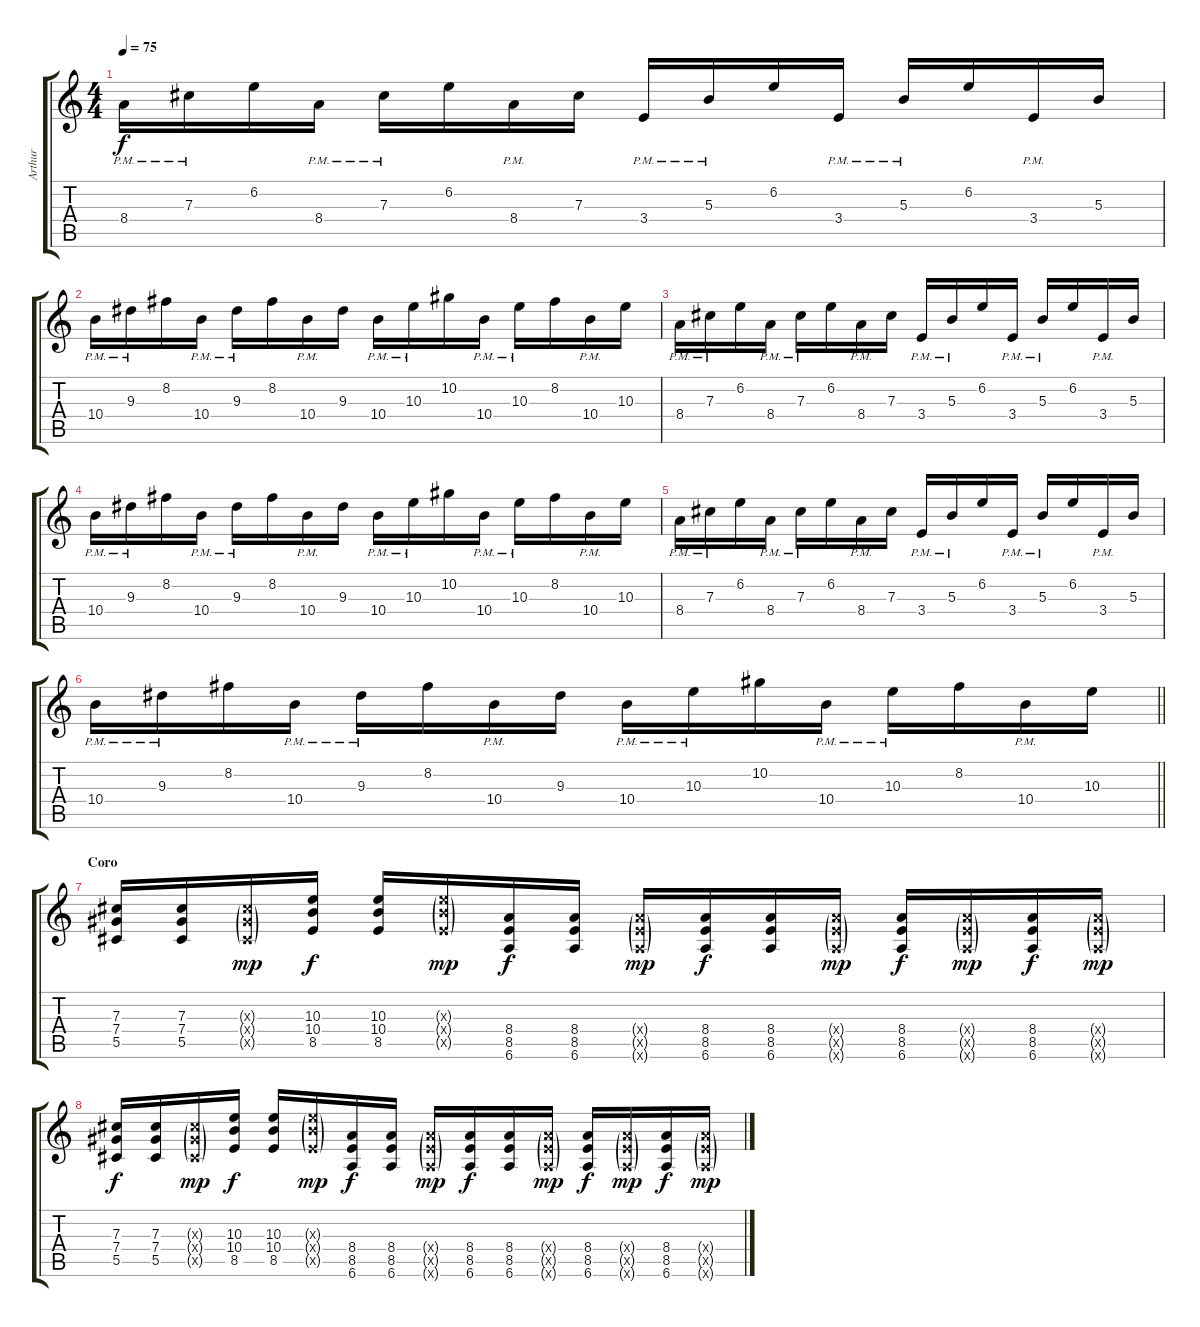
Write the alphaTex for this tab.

\track ("Arthur" "Arthur") {instrument electricguitarclean}
\staff {score tabs}
\tuning (Eb4 Bb3 Gb3 Db3 Ab2 Eb2) {hide}
\ts (4 4)
\tempo 75
\clef g2
\ks c
8.4{pm}.16{dy f} 7.3{pm}.16 6.2.16 8.4{pm}.16 7.3{pm}.16 6.2.16 8.4{pm}.16 7.3.16 3.4{pm}.16 5.3{pm}.16 6.2.16 3.4{pm}.16 5.3{pm}.16 6.2.16 3.4{pm}.16 5.3.16 |
10.4{pm}.16 9.3{pm}.16 8.2.16 10.4{pm}.16 9.3{pm}.16 8.2.16 10.4{pm}.16 9.3.16 10.4{pm}.16 10.3{pm}.16 10.2.16 10.4{pm}.16 10.3{pm}.16 8.2.16 10.4{pm}.16 10.3.16 |
8.4{pm}.16 7.3{pm}.16 6.2.16 8.4{pm}.16 7.3{pm}.16 6.2.16 8.4{pm}.16 7.3.16 3.4{pm}.16 5.3{pm}.16 6.2.16 3.4{pm}.16 5.3{pm}.16 6.2.16 3.4{pm}.16 5.3.16 |
10.4{pm}.16 9.3{pm}.16 8.2.16 10.4{pm}.16 9.3{pm}.16 8.2.16 10.4{pm}.16 9.3.16 10.4{pm}.16 10.3{pm}.16 10.2.16 10.4{pm}.16 10.3{pm}.16 8.2.16 10.4{pm}.16 10.3.16 |
8.4{pm}.16 7.3{pm}.16 6.2.16 8.4{pm}.16 7.3{pm}.16 6.2.16 8.4{pm}.16 7.3.16 3.4{pm}.16 5.3{pm}.16 6.2.16 3.4{pm}.16 5.3{pm}.16 6.2.16 3.4{pm}.16 5.3.16 |
\barLineRight lightlight
10.4{pm}.16 9.3{pm}.16 8.2.16 10.4{pm}.16 9.3{pm}.16 8.2.16 10.4{pm}.16 9.3.16 10.4{pm}.16 10.3{pm}.16 10.2.16 10.4{pm}.16 10.3{pm}.16 8.2.16 10.4{pm}.16 10.3.16 |
\section ("" "Coro")
(7.3 7.4 5.5).16 (7.3 7.4 5.5).16 (7.3{g x} 7.4{g x} 5.5{g x}).16{dy mp} (10.3 10.4 8.5).16{dy f} (10.3 10.4 8.5).16 (10.3{g x} 10.4{g x} 8.5{g x}).16{dy mp} (8.4 8.5 6.6).16{dy f} (8.4 8.5 6.6).16 (8.4{g x} 8.5{g x} 6.6{g x}).16{dy mp} (8.4 8.5 6.6).16{dy f} (8.4 8.5 6.6).16 (8.4{g x} 8.5{g x} 6.6{g x}).16{dy mp} (8.4 8.5 6.6).16{dy f} (8.4{g x} 8.5{g x} 6.6{g x}).16{dy mp} (8.4 8.5 6.6).16{dy f} (8.4{g x} 8.5{g x} 6.6{g x}).16{dy mp} |
(7.3 7.4 5.5).16{dy f} (7.3 7.4 5.5).16 (7.3{g x} 7.4{g x} 5.5{g x}).16{dy mp} (10.3 10.4 8.5).16{dy f} (10.3 10.4 8.5).16 (10.3{g x} 10.4{g x} 8.5{g x}).16{dy mp} (8.4 8.5 6.6).16{dy f} (8.4 8.5 6.6).16 (8.4{g x} 8.5{g x} 6.6{g x}).16{dy mp} (8.4 8.5 6.6).16{dy f} (8.4 8.5 6.6).16 (8.4{g x} 8.5{g x} 6.6{g x}).16{dy mp} (8.4 8.5 6.6).16{dy f} (8.4{g x} 8.5{g x} 6.6{g x}).16{dy mp} (8.4 8.5 6.6).16{dy f} (8.4{g x} 8.5{g x} 6.6{g x}).16{dy mp}
